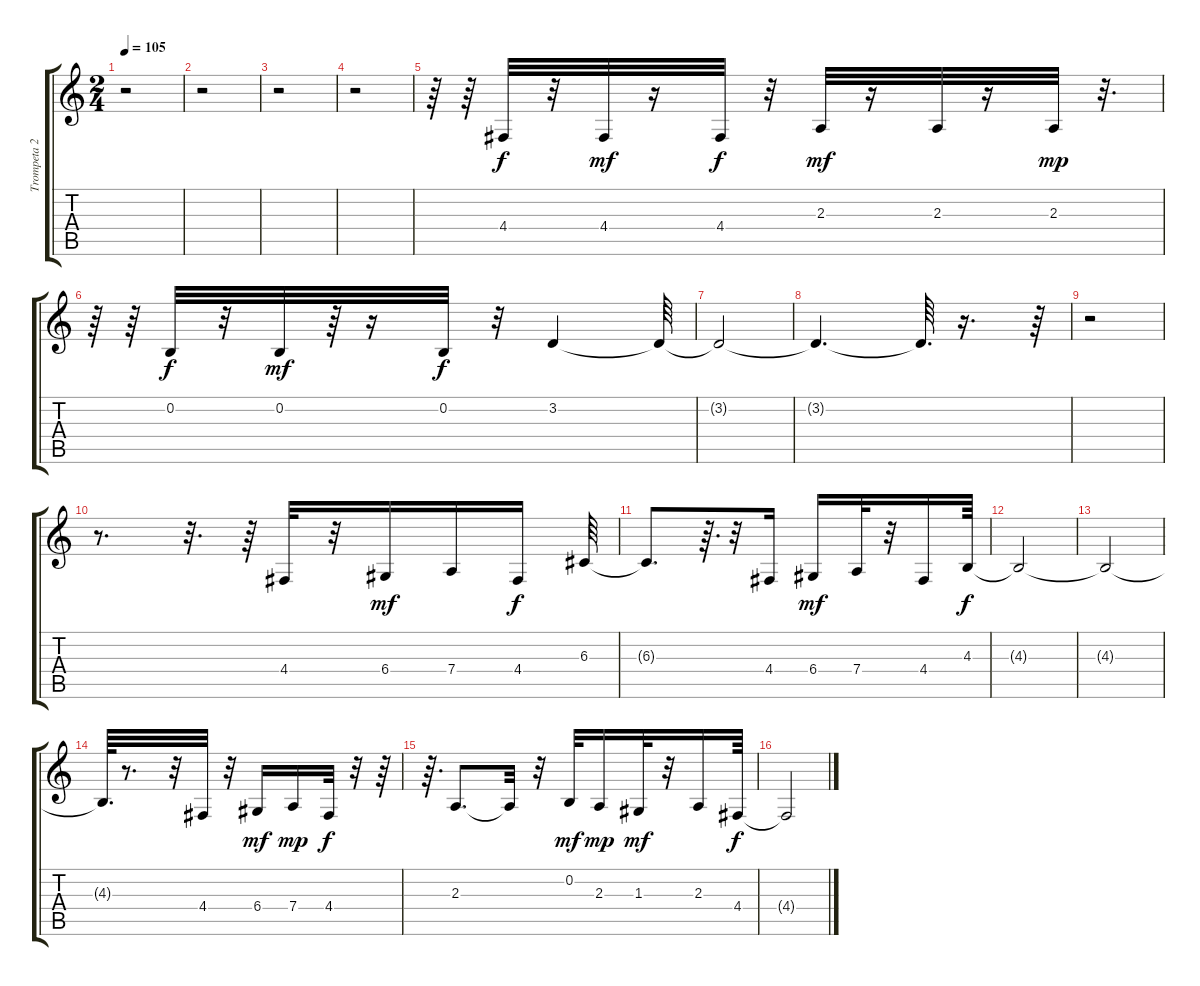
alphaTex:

\track ("Trompeta 2" "Trompeta 2") {instrument trumpet}
\staff {score tabs}
\tuning (E4 B3 G3 D3 A2 E2) {hide}
\ts (2 4)
\tempo 105
\clef g2
\ks c
r.2{dy f} |
r.2 |
r.2 |
r.2 |
r.64 r.64 4.4.32 r.32 4.4.32{dy mf} r.16 4.4.32{dy f} r.32 2.3.32{dy mf} r.16 2.3.32 r.16 2.3.32{dy mp} r.32{d} |
r.64 r.64 0.2.32{dy f} r.32 0.2.32{dy mf} r.64 r.16 0.2.32{dy f} r.32 3.2.4 3.2{t}.64 |
3.2{t}.2 |
3.2{t}.4{d} 3.2{t}.64{d} r.16{d} r.64 |
r.2 |
r.8{d} r.32{d} r.64 4.4.32 r.32 6.4.16{dy mf} 7.4.16 4.4.16{dy f} 6.3.64 |
6.3{t}.8{d} r.64{d} r.32 4.4.16 6.4.16{dy mf} 7.4.32 r.32 4.4.16 4.3.64{dy f} |
4.3{t}.2 |
4.3{t}.2 |
4.3{t}.64{d} r.8{d} r.32 4.4.32 r.32 6.4.16{dy mf} 7.4.16{dy mp} 4.4.32{dy f} r.32 r.64 |
r.64{d} 2.3.8{d} 2.3{t}.32 r.32 0.2.32{dy mf} 2.3.16{dy mp} 1.3.32{dy mf} r.32 2.3.16 4.4.64{dy f} |
4.4{t}.2
